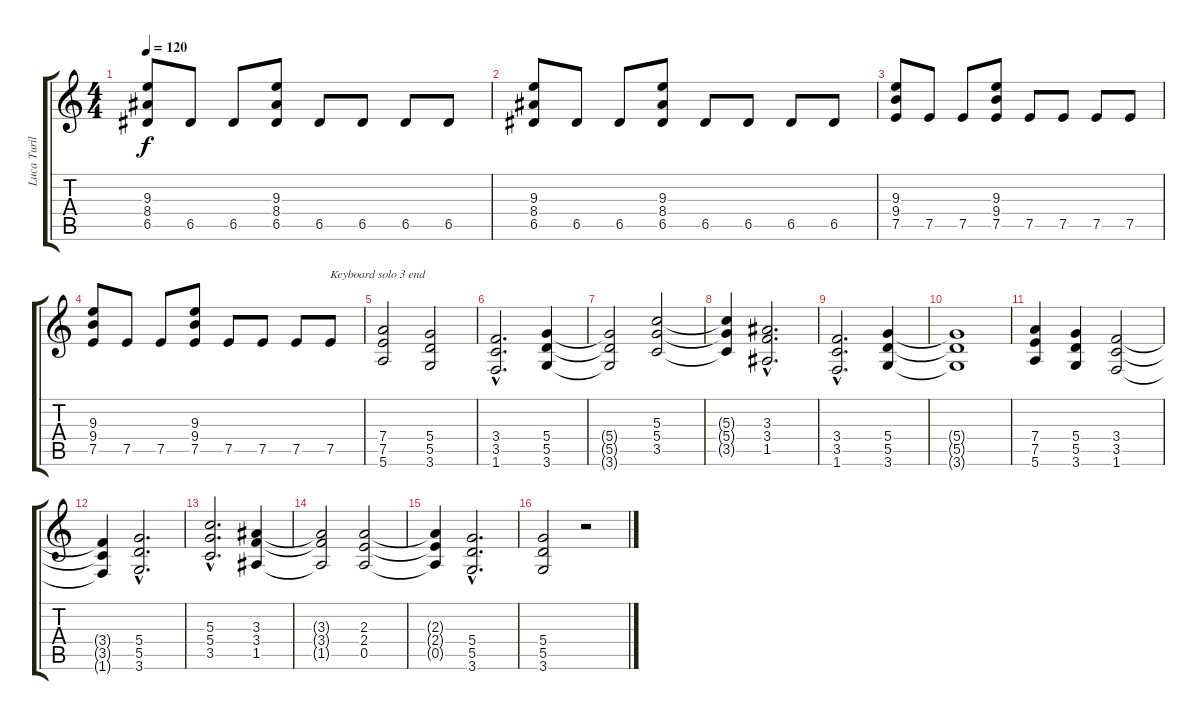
\track ("Luca Turilli" "Luca Turil") {instrument overdrivenguitar}
\staff {score tabs}
\tuning (E4 B3 G3 D3 A2 E2) {hide}
\ts (4 4)
\tempo 120
\clef g2
\ks c
(9.3 8.4 6.5).8{dy f} 6.5.8 6.5.8 (9.3 8.4 6.5).8 6.5.8 6.5.8 6.5.8 6.5.8 |
(9.3 8.4 6.5).8 6.5.8 6.5.8 (9.3 8.4 6.5).8 6.5.8 6.5.8 6.5.8 6.5.8 |
(9.3 9.4 7.5).8 7.5.8 7.5.8 (9.3 9.4 7.5).8 7.5.8 7.5.8 7.5.8 7.5.8 |
(9.3 9.4 7.5).8 7.5.8 7.5.8 (9.3 9.4 7.5).8 7.5.8 7.5.8 7.5.8 7.5.8{txt "Keyboard solo 3 end"} |
(7.4 7.5 5.6).2 (5.4 5.5 3.6).2 |
(3.4{hac} 3.5{hac} 1.6{hac}).2{d} (5.4 5.5 3.6).4 |
(5.4{t} 5.5{t} 3.6{t}).2 (5.3 5.4 3.5).2 |
(5.3{t} 5.4{t} 3.5{t}).4 (3.3{hac} 3.4{hac} 1.5{hac}).2{d} |
(3.4{hac} 3.5{hac} 1.6{hac}).2{d} (5.4 5.5 3.6).4 |
(5.4{t} 5.5{t} 3.6{t}).1 |
(7.4 7.5 5.6).4 (5.4 5.5 3.6).4 (3.4 3.5 1.6).2 |
(3.4{t} 3.5{t} 1.6{t}).4 (5.4{hac} 5.5{hac} 3.6{hac}).2{d} |
(5.3{hac} 5.4{hac} 3.5{hac}).2{d} (3.3 3.4 1.5).4 |
(3.3{t} 3.4{t} 1.5{t}).2 (2.3 2.4 0.5).2 |
(2.3{t} 2.4{t} 0.5{t}).4 (5.4{hac} 5.5{hac} 3.6{hac}).2{d} |
(5.4 5.5 3.6).2 r.2
